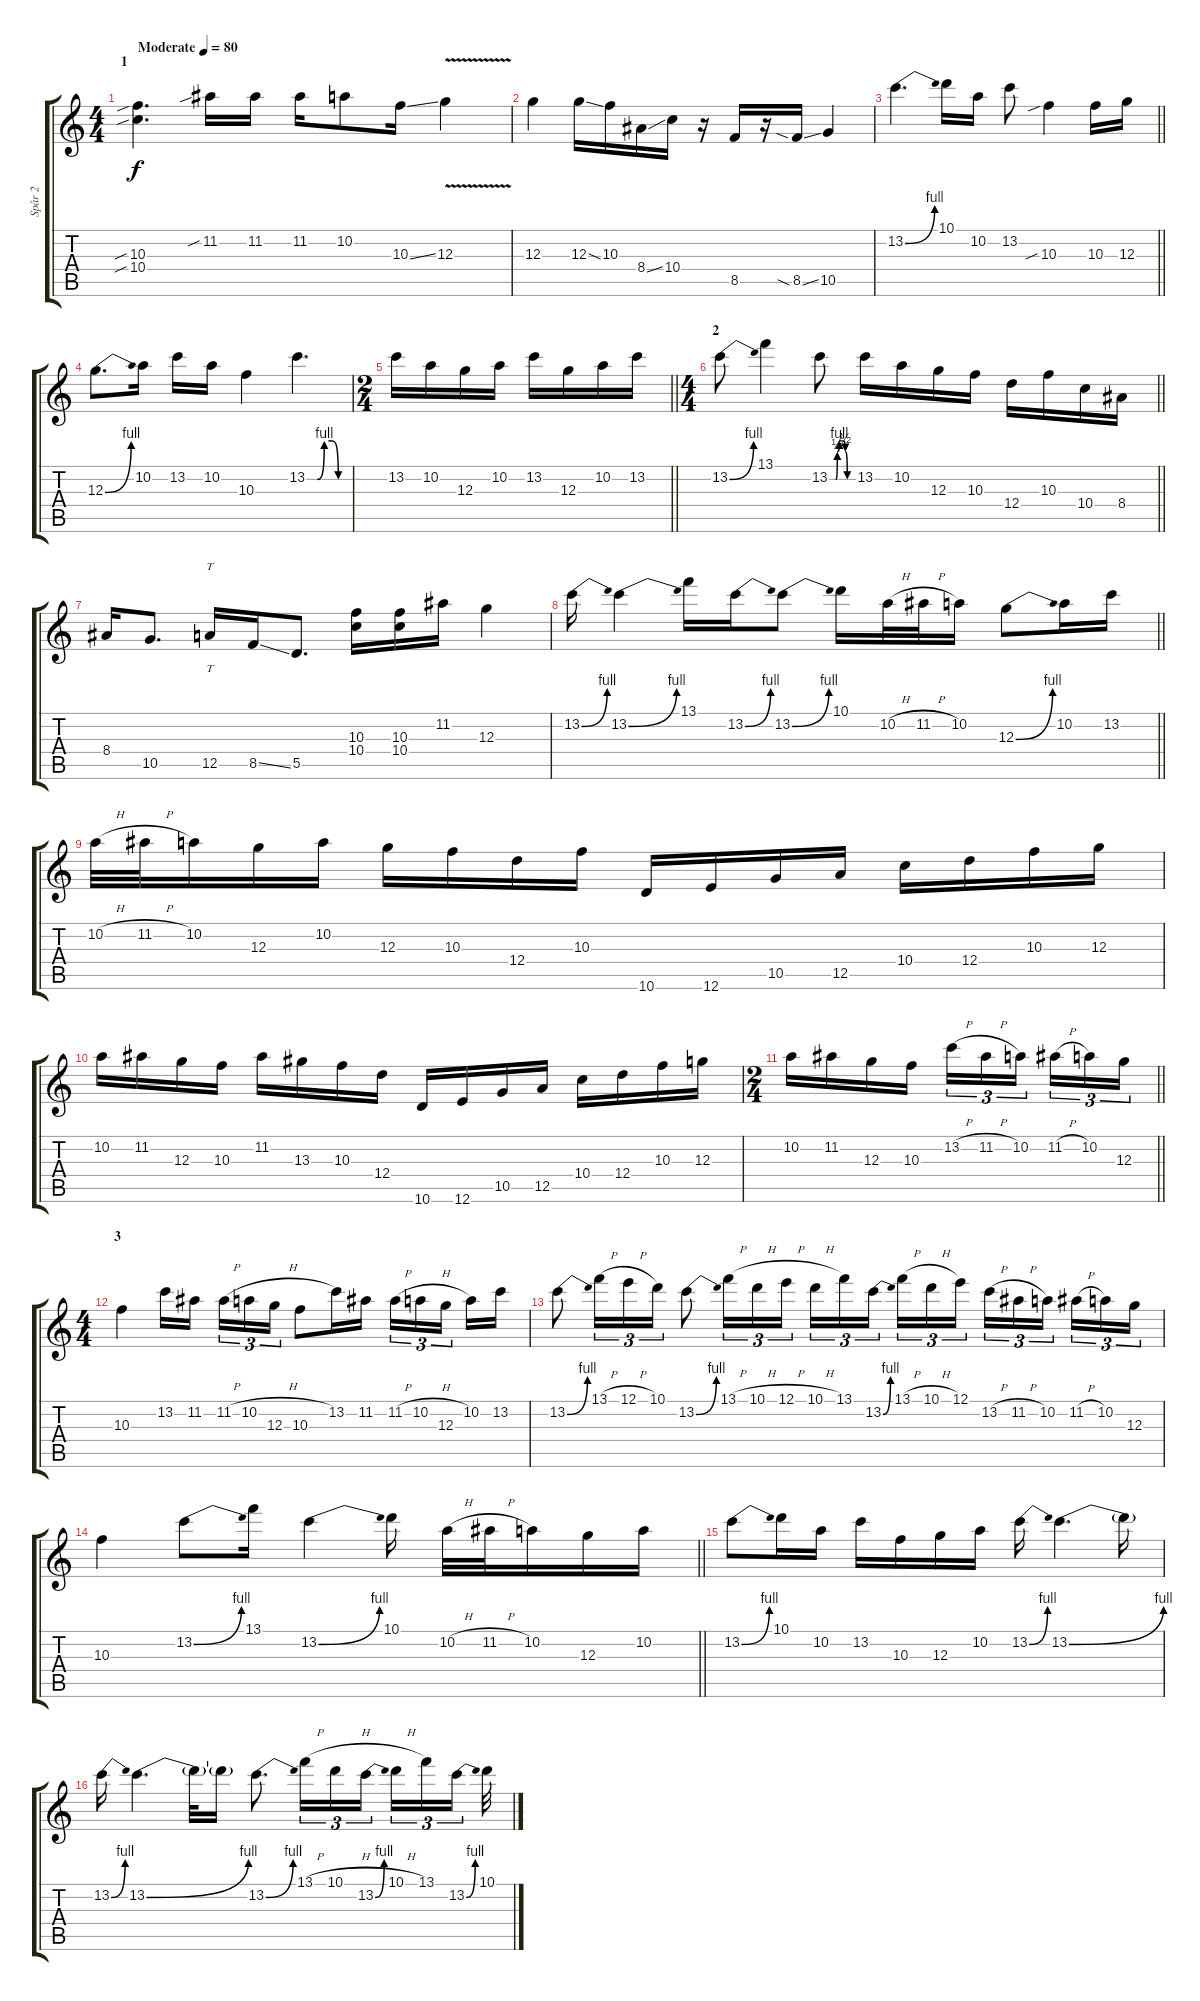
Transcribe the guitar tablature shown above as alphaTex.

\track ("Spår 2" "Spår 2") {instrument distortionguitar}
\staff {score tabs}
\tuning (E4 B3 G3 D3 A2 E2) {hide}
\ts (4 4)
\section ("" "1")
\tempo (80 "Moderate")
\clef g2
\ks c
(10.3{sib} 10.4{sib}).4{d dy f instrument distortionguitar} 11.2{sib}.16 11.2.16 11.2.16 10.2.8 10.3{ss}.16 12.3{v}.4 |
12.3.4 12.3{ss}.16 10.3.16 8.4{ss}.16 10.4.16 r.16 8.5.16 r.16 8.5{sia ss}.16 10.5.4 |
\barLineRight lightlight
13.2{be (bend 0 0 60 4)}.4{d} 10.1.16 10.2.16 13.2.8 10.3{sib}.4 10.3.16 12.3.16 |
12.3{be (bend 0 0 60 4)}.8{d} 10.2.16 13.2.16 10.2.16 10.3.4 13.2{be (custom 0 0 15 0 25 4 36 4 45 0 60 0)}.4{d} |
\ts (2 4)
\barLineRight lightlight
13.2.16 10.2.16 12.3.16 10.2.16 13.2.16 12.3.16 10.2.16 13.2.16 |
\ts (4 4)
\section ("" "2")
\barLineRight lightlight
13.2{be (bend 0 0 60 4)}.8 13.1.4 13.2{be (custom 0 0 10 0 16 0 20 2 25 4 30 4 34 4 40 2 45 0 60 0)}.8 13.2.16 10.2.16 12.3.16 10.3.16 12.4.16 10.3.16 10.4.16 8.4.16 |
8.4.16 10.5.8{d} 12.5.16{tt} 8.5{ss}.16 5.5.8{d} (10.3 10.4).16 (10.3 10.4).16 11.2.16 12.3.4 |
\barLineRight lightlight
13.2{be (bend 0 0 60 4)}.16 13.2{be (bend 0 0 60 4)}.4 13.1.16 13.2{be (bend 0 0 60 4)}.16 13.2{be (bend 0 0 60 4)}.8 10.1.16 10.2{h}.32 11.2{h}.32 10.2.16 12.3{be (bend 0 0 60 4)}.8 10.2.16 13.2.16 |
10.2{h}.32 11.2{h}.32 10.2.16 12.3.16 10.2.16 12.3.16 10.3.16 12.4.16 10.3.16 10.6.16 12.6.16 10.5.16 12.5.16 10.4.16 12.4.16 10.3.16 12.3.16 |
10.2.16 11.2.16 12.3.16 10.3.16 11.2.16 13.3.16 10.3.16 12.4.16 10.6.16 12.6.16 10.5.16 12.5.16 10.4.16 12.4.16 10.3.16 12.3.16 |
\ts (2 4)
\barLineRight lightlight
10.2.16 11.2.16 12.3.16 10.3.16 13.2{h}.16{tu (3 2)} 11.2{h}.16{tu (3 2)} 10.2.16{tu (3 2) beam splitsecondary} 11.2{h}.16{tu (3 2)} 10.2.16{tu (3 2)} 12.3.16{tu (3 2)} |
\ts (4 4)
\section ("" "3")
10.3.4 13.2.16 11.2.16{beam splitsecondary} 11.2{h}.16{tu (3 2)} 10.2{h}.16{tu (3 2)} 12.3.16{tu (3 2)} 10.3.8 13.2.16 11.2.16 11.2{h}.16{tu (3 2)} 10.2{h}.16{tu (3 2)} 12.3.16{tu (3 2) beam splitsecondary} 10.2.16 13.2.16 |
13.2{be (bend 0 0 60 4)}.8 13.1{h}.16{tu (3 2)} 12.1{h}.16{tu (3 2)} 10.1.16{tu (3 2)} 13.2{be (bend 0 0 60 4)}.8 13.1{h}.16{tu (3 2)} 10.1{h}.16{tu (3 2)} 12.1{h}.16{tu (3 2)} 10.1{h}.16{tu (3 2)} 13.1.16{tu (3 2)} 13.2{be (bend 0 0 60 4)}.16{tu (3 2) beam splitsecondary} 13.1{h}.16{tu (3 2)} 10.1{h}.16{tu (3 2)} 12.1.16{tu (3 2)} 13.2{h}.16{tu (3 2)} 11.2{h}.16{tu (3 2)} 10.2.16{tu (3 2) beam splitsecondary} 11.2{h}.16{tu (3 2)} 10.2.16{tu (3 2)} 12.3.16{tu (3 2)} |
\barLineRight lightlight
10.3.4 13.2{be (bend 0 0 60 4)}.8 13.1.16 13.2{be (bend 0 0 60 4)}.4 10.1.16 10.2{h}.32 11.2{h}.32 10.2.16 12.3.16 10.2.16 |
13.2{be (bend 0 0 60 4)}.8 10.1.16 10.2.16 13.2.16 10.3.16 12.3.16 10.2.16 13.2{be (bend 0 0 60 4)}.16 13.2{be (bend 0 0 60 4)}.4{d} 13.2{t}.16 |
13.2{be (bend 0 0 60 4)}.16 13.2{be (bend 0 0 60 4)}.4{d} 13.2{t}.32 13.2{t}.16 13.2{be (bend 0 0 60 4)}.8{d} 13.1{h}.16{tu (3 2)} 10.1{h}.16{tu (3 2)} 13.2{be (bend 0 0 60 4)}.16{tu (3 2) beam splitsecondary} 10.1{h}.16{tu (3 2)} 13.1.16{tu (3 2)} 13.2{be (bend 0 0 60 4)}.16{tu (3 2) beam splitsecondary} 10.1.32
